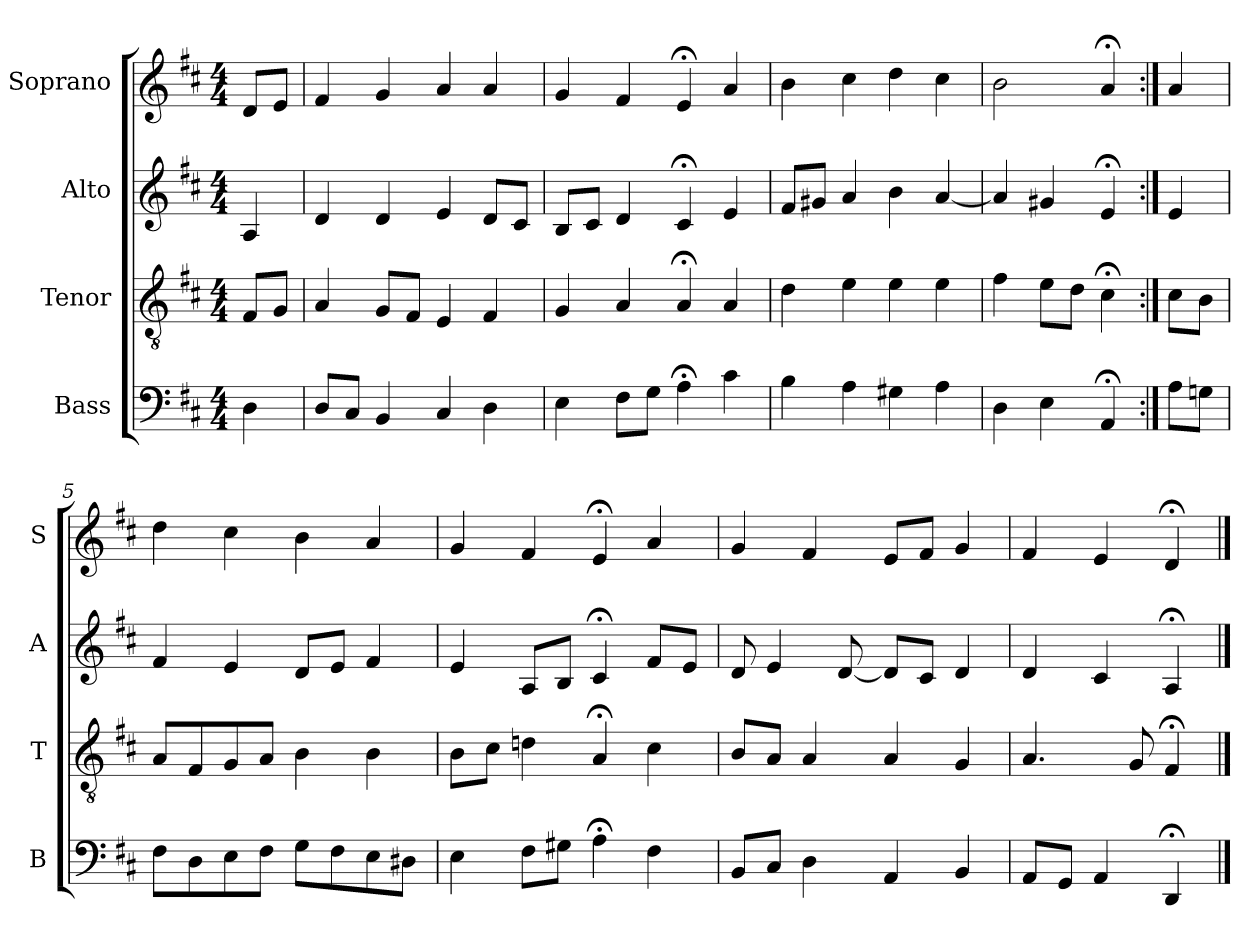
**kern	**kern	**kern	**kern
*part4	*part3	*part2	*part1
*staff4	*staff3	*staff2	*staff1
*I"Bass	*I"Tenor	*I"Alto	*I"Soprano
*I'B	*I'T	*I'A	*I'S
*clefF4	*clefGv2	*clefG2	*clefG2
*k[f#c#]	*k[f#c#]	*k[f#c#]	*k[f#c#]
*D:	*D:	*D:	*D:
*M4/4	*M4/4	*M4/4	*M4/4
*MM100	*MM100	*MM100	*MM100
=	=	=	=
4D	8F#L	4A	8dL
.	8GJ	.	8eJ
=1	=1	=1	=1
8DL	4A	4d	4f#
8C#J	.	.	.
4BB	8GL	4d	4g
.	8F#J	.	.
4C#	4E	4e	4a
4D	4F#	8dL	4a
.	.	8c#J	.
=2	=2	=2	=2
4E	4G	8BL	4g
.	.	8c#J	.
8F#L	4A	4d	4f#
8GJ	.	.	.
4A;<	4A;<	4c#;<	4e;<
4c#	4A	4e	4a
=3	=3	=3	=3
4B	4d	8f#L	4b
.	.	8g#XJ	.
4A	4e	4a	4cc#
4G#X	4e	4b	4dd
4A	4e	[4a	4cc#
=4	=4	=4	=4
4D	4f#	4a]	2b
4E	8eL	4g#X	.
.	8dJ	.	.
4AA;<	4c#;<	4e;<	4a;<
=:|!	=:|!	=:|!	=:|!
8AL	8c#L	4e	4a
8GnJ	8BJ	.	.
=5	=5	=5	=5
8F#L	8AL	4f#	4dd
8D	8F#	.	.
8E	8G	4e	4cc#
8F#J	8AJ	.	.
8GL	4B	8dL	4b
8F#	.	8eJ	.
8E	4B	4f#	4a
8D#XJ	.	.	.
=6	=6	=6	=6
4E	8BL	4e	4g
.	8c#J	.	.
8F#L	4dn	8AL	4f#
8G#XJ	.	8BJ	.
4A;<	4A;<	4c#;<	4e;<
4F#	4c#	8f#L	4a
.	.	8eJ	.
=7	=7	=7	=7
8BBL	8BL	8d	4g
8C#J	8AJ	4e	.
4D	4A	.	4f#
.	.	[8d	.
4AA	4A	8dL]	8eL
.	.	8c#J	8f#J
4BB	4G	4d	4g
=8	=8	=8	=8
8AAL	4.A	4d	4f#
8GGJ	.	.	.
4AA	.	4c#	4e
.	8G	.	.
4DD;<	4F#;<	4A;<	4d;<
==	==	==	==
*-	*-	*-	*-
